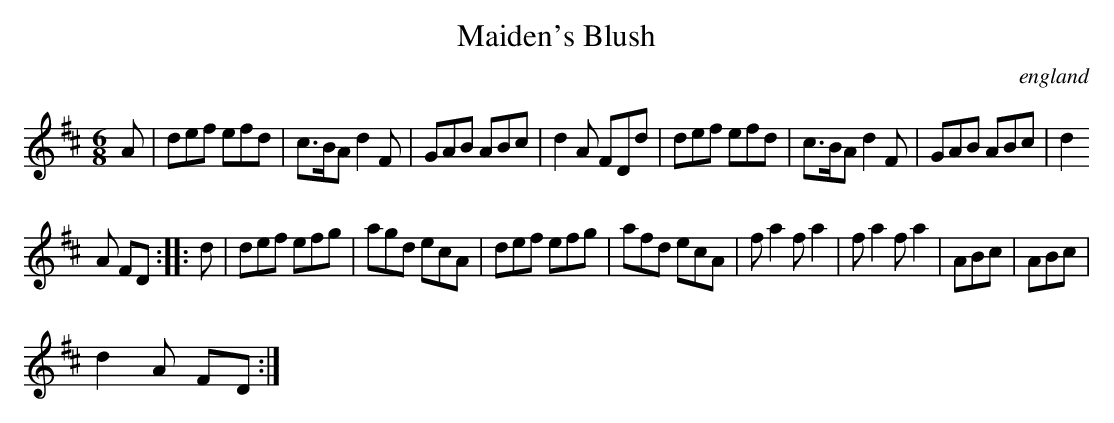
X:1
T:Maiden's Blush
O:england
M:6/8
L:1/8
K:D
A| def efd| c>BA d2 F|GAB ABc| d2 A FDd| def efd |c>BA d2 F |GAB ABc |d2
A FD::d| def efg |agd ecA| def efg|afd ecA|f a2 fa2|f a2 f a2|ABc| ABc|
d2 A FD:|
